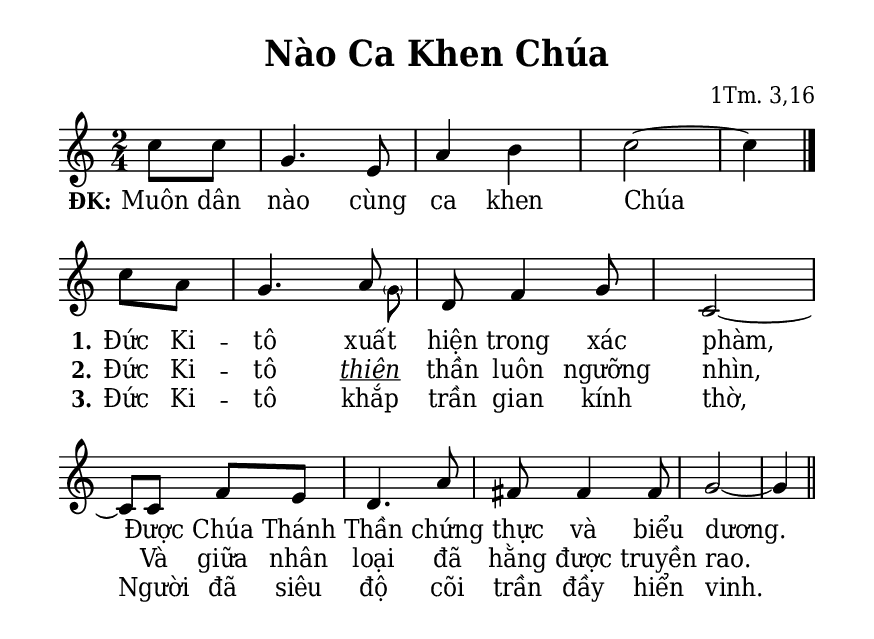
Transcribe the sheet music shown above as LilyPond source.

% Cài đặt chung\
\version "2.22.1"
\include "english.ly"

\header {
  title = "Nào Ca Khen Chúa"
  composer = "1Tm. 3,16"
  %arranger = "Lm. Kim Long"
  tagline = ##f
}

% Nhạc phiên khúc
nhacPhienKhucSop = \relative c'' {
  \partial 4 c8 c |
  g4. e8 |
  a4 b |
  c2 ~ |
  c4 \bar "|." \break
  
  c8 a |
  g4.
  <<
    {
      \voiceOne
      a8
    }
    \new Voice = "splitpart" {
      \voiceTwo
      \once \override NoteColumn.force-hshift = #2
      \tweak font-size #-2
      \parenthesize
      g
    }
  >>
  \oneVoice
  d f4 g8 |
  c,2 ~ |
  c8 c f e |
  d4. a'8 |
  fs fs4 fs8 |
  g2 ~ |
  g4 \bar "||"
}

nhacPhienKhucAlto = \relative c' {
  
}

% Lời phiên khúc
loiPhienKhucSop = \lyrics {
  \set stanza = "ĐK:"
  Muôn dân nào cùng ca khen Chúa
  <<
    {
      \set stanza = "1."
      Đức Ki -- tô xuất hiện trong xác phàm,
      Được Chúa Thánh Thần chứng thực và biểu dương.
    }
    \new Lyrics {
	    \set associatedVoice = "beSop"
	    \set stanza = "2."
	    Đức Ki -- tô \markup { \italic \underline "thiên" }
	    thần luôn ngưỡng nhìn,
	    Và giữa nhân loại đã hằng được truyền rao.
    }
    \new Lyrics {
	    \set associatedVoice = "beSop"
	    \set stanza = "3."
	    Đức Ki -- tô khắp trần gian kính thờ,
	    Người đã siêu độ cõi trần đầy hiển vinh.
    }
  >>
}

% Dàn trang
\paper {
  #(set-paper-size "a5")
  top-margin = 10\mm
  bottom-margin = 10\mm
  left-margin = 10\mm
  right-margin = 10\mm
  indent = #0
  #(define fonts
	 (make-pango-font-tree "Deja Vu Serif Condensed"
	 		       "Deja Vu Serif Condensed"
			       "Deja Vu Serif Condensed"
			       (/ 20 20)))
  print-page-number = ##f
  system-system-spacing = #'((basic-distance . 0.1) (padding . 3))
}

TongNhip = {
  \key c \major \time 2/4
  \set Timing.beamExceptions = #'()
  \set Timing.baseMoment = #(ly:make-moment 1/4)
}

% Đổi kích thước nốt cho bè phụ
notBePhu =
#(define-music-function (font-size music) (number? ly:music?)
   (for-some-music
     (lambda (m)
       (if (music-is-of-type? m 'rhythmic-event)
           (begin
             (set! (ly:music-property m 'tweaks)
                   (cons `(font-size . ,font-size)
                         (ly:music-property m 'tweaks)))
             #t)
           #f))
     music)
   music)

\score {
  \new ChoirStaff <<
    \new Staff \with {
        \consists "Merge_rests_engraver"
        printPartCombineTexts = ##f
      }
      <<
      \new Voice \TongNhip \partCombine 
        \nhacPhienKhucSop
        \notBePhu -3 { \nhacPhienKhucAlto }
      \new NullVoice = beSop \nhacPhienKhucSop
      \new Lyrics \lyricsto beSop \loiPhienKhucSop
      >>
  >>
  \layout {
    %\override Staff.TimeSignature.transparent = ##t
    \override Lyrics.LyricSpace.minimum-distance = #0.8
    \override Score.BarNumber.break-visibility = ##(#f #f #f)
    \override Score.SpacingSpanner.uniform-stretching = ##t
  } 
}
